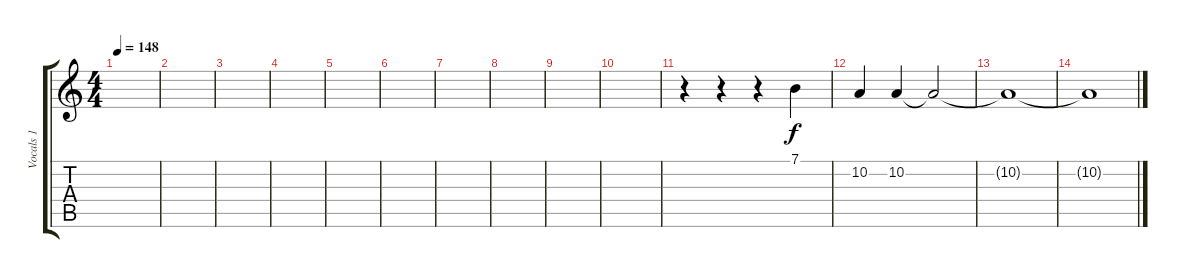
\track ("Vocals 1" "Vocals 1") {instrument altosax}
\staff {score tabs}
\tuning (E4 B3 G3 D3 A2 E2) {hide}
\ts (4 4)
\tempo 148
\clef g2
\ks c
|
|
|
|
|
|
|
|
|
|
r.4 r.4 r.4 7.1.4 |
10.2.4 10.2.4 10.2{t}.2 |
10.2{t}.1 |
10.2{t}.1
